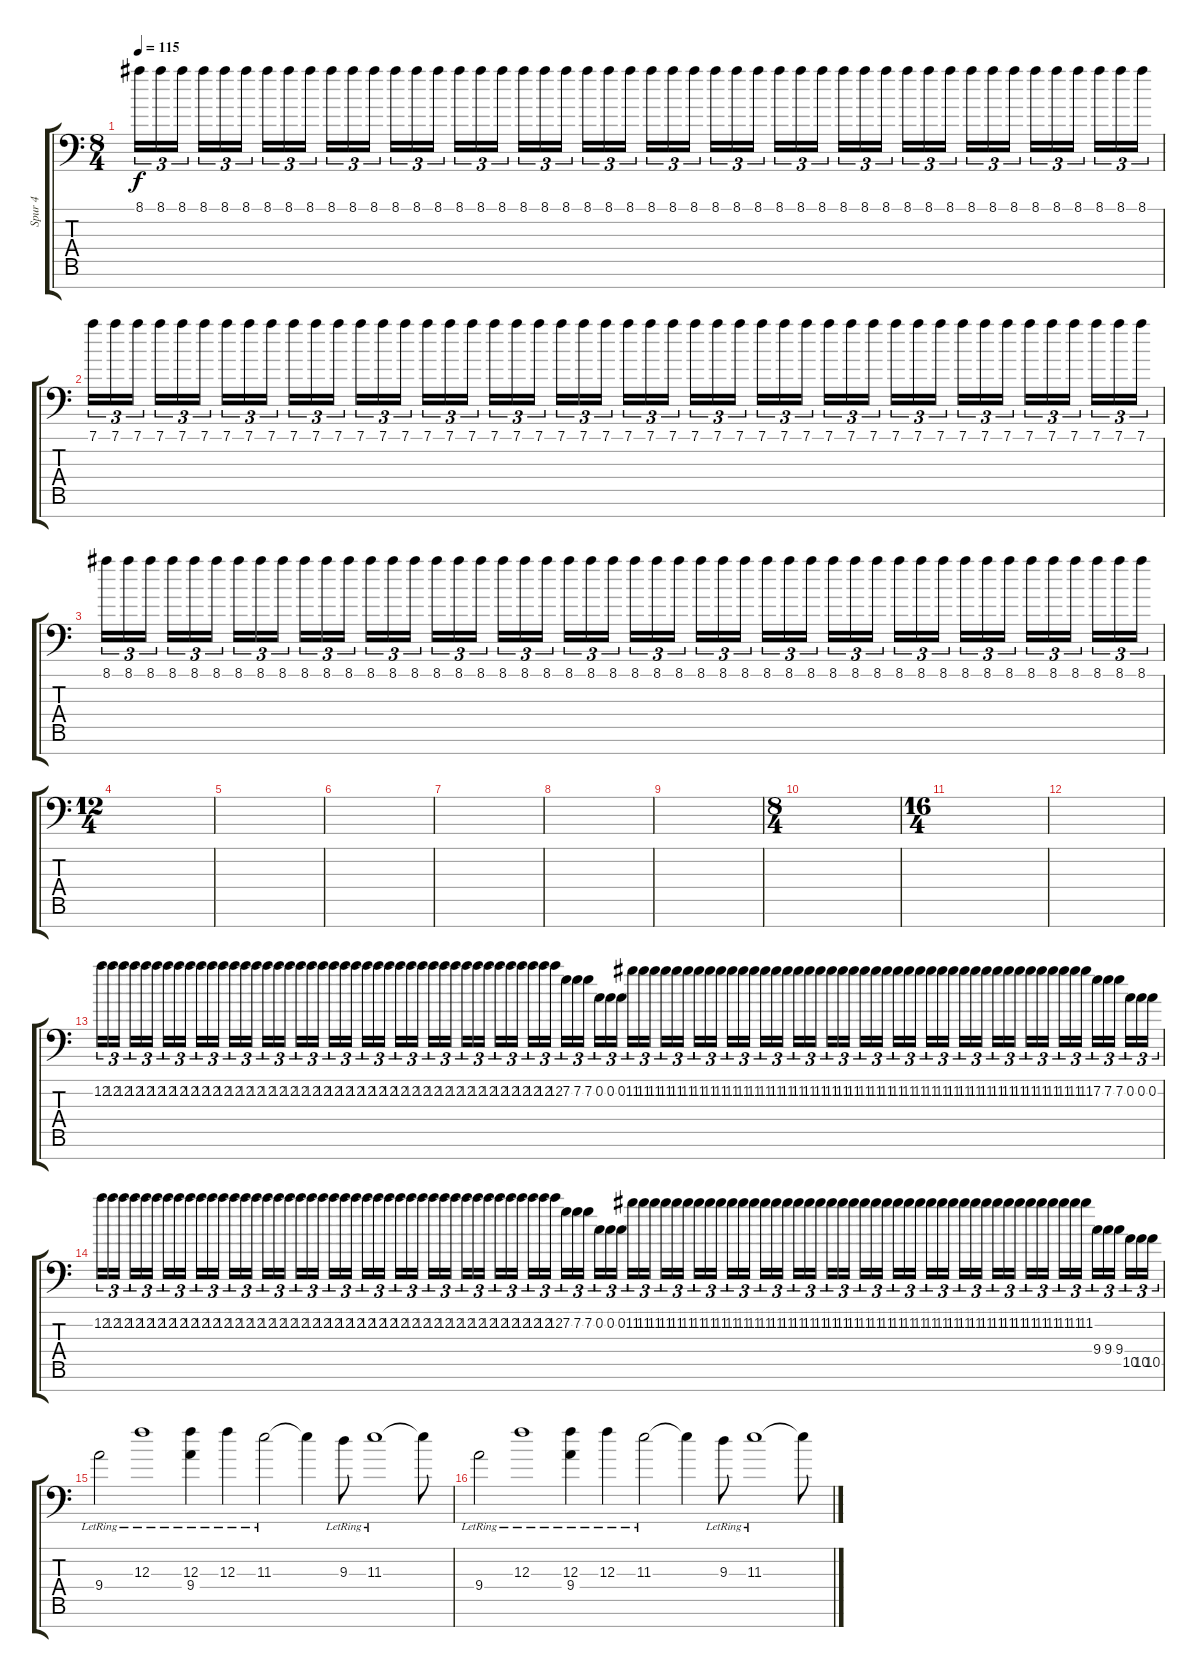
\track ("Spur 4" "Spur 4") {instrument distortionguitar}
\staff {score tabs}
\tuning (D4 A3 F3 C3 G2 D2 A1) {hide}
\ts (8 4)
\tempo 115
\clef f4
\ks c
8.1.16{tu (3 2) dy f} 8.1.16{tu (3 2)} 8.1.16{tu (3 2) beam splitsecondary} 8.1.16{tu (3 2)} 8.1.16{tu (3 2)} 8.1.16{tu (3 2)} 8.1.16{tu (3 2)} 8.1.16{tu (3 2)} 8.1.16{tu (3 2) beam splitsecondary} 8.1.16{tu (3 2)} 8.1.16{tu (3 2)} 8.1.16{tu (3 2)} 8.1.16{tu (3 2)} 8.1.16{tu (3 2)} 8.1.16{tu (3 2) beam splitsecondary} 8.1.16{tu (3 2)} 8.1.16{tu (3 2)} 8.1.16{tu (3 2)} 8.1.16{tu (3 2)} 8.1.16{tu (3 2)} 8.1.16{tu (3 2) beam splitsecondary} 8.1.16{tu (3 2)} 8.1.16{tu (3 2)} 8.1.16{tu (3 2)} 8.1.16{tu (3 2)} 8.1.16{tu (3 2)} 8.1.16{tu (3 2) beam splitsecondary} 8.1.16{tu (3 2)} 8.1.16{tu (3 2)} 8.1.16{tu (3 2)} 8.1.16{tu (3 2)} 8.1.16{tu (3 2)} 8.1.16{tu (3 2) beam splitsecondary} 8.1.16{tu (3 2)} 8.1.16{tu (3 2)} 8.1.16{tu (3 2)} 8.1.16{tu (3 2)} 8.1.16{tu (3 2)} 8.1.16{tu (3 2) beam splitsecondary} 8.1.16{tu (3 2)} 8.1.16{tu (3 2)} 8.1.16{tu (3 2)} 8.1.16{tu (3 2)} 8.1.16{tu (3 2)} 8.1.16{tu (3 2) beam splitsecondary} 8.1.16{tu (3 2)} 8.1.16{tu (3 2)} 8.1.16{tu (3 2)} |
7.1.16{tu (3 2)} 7.1.16{tu (3 2)} 7.1.16{tu (3 2) beam splitsecondary} 7.1.16{tu (3 2)} 7.1.16{tu (3 2)} 7.1.16{tu (3 2)} 7.1.16{tu (3 2)} 7.1.16{tu (3 2)} 7.1.16{tu (3 2) beam splitsecondary} 7.1.16{tu (3 2)} 7.1.16{tu (3 2)} 7.1.16{tu (3 2)} 7.1.16{tu (3 2)} 7.1.16{tu (3 2)} 7.1.16{tu (3 2) beam splitsecondary} 7.1.16{tu (3 2)} 7.1.16{tu (3 2)} 7.1.16{tu (3 2)} 7.1.16{tu (3 2)} 7.1.16{tu (3 2)} 7.1.16{tu (3 2) beam splitsecondary} 7.1.16{tu (3 2)} 7.1.16{tu (3 2)} 7.1.16{tu (3 2)} 7.1.16{tu (3 2)} 7.1.16{tu (3 2)} 7.1.16{tu (3 2) beam splitsecondary} 7.1.16{tu (3 2)} 7.1.16{tu (3 2)} 7.1.16{tu (3 2)} 7.1.16{tu (3 2)} 7.1.16{tu (3 2)} 7.1.16{tu (3 2) beam splitsecondary} 7.1.16{tu (3 2)} 7.1.16{tu (3 2)} 7.1.16{tu (3 2)} 7.1.16{tu (3 2)} 7.1.16{tu (3 2)} 7.1.16{tu (3 2) beam splitsecondary} 7.1.16{tu (3 2)} 7.1.16{tu (3 2)} 7.1.16{tu (3 2)} 7.1.16{tu (3 2)} 7.1.16{tu (3 2)} 7.1.16{tu (3 2) beam splitsecondary} 7.1.16{tu (3 2)} 7.1.16{tu (3 2)} 7.1.16{tu (3 2)} |
8.1.16{tu (3 2)} 8.1.16{tu (3 2)} 8.1.16{tu (3 2) beam splitsecondary} 8.1.16{tu (3 2)} 8.1.16{tu (3 2)} 8.1.16{tu (3 2)} 8.1.16{tu (3 2)} 8.1.16{tu (3 2)} 8.1.16{tu (3 2) beam splitsecondary} 8.1.16{tu (3 2)} 8.1.16{tu (3 2)} 8.1.16{tu (3 2)} 8.1.16{tu (3 2)} 8.1.16{tu (3 2)} 8.1.16{tu (3 2) beam splitsecondary} 8.1.16{tu (3 2)} 8.1.16{tu (3 2)} 8.1.16{tu (3 2)} 8.1.16{tu (3 2)} 8.1.16{tu (3 2)} 8.1.16{tu (3 2) beam splitsecondary} 8.1.16{tu (3 2)} 8.1.16{tu (3 2)} 8.1.16{tu (3 2)} 8.1.16{tu (3 2)} 8.1.16{tu (3 2)} 8.1.16{tu (3 2) beam splitsecondary} 8.1.16{tu (3 2)} 8.1.16{tu (3 2)} 8.1.16{tu (3 2)} 8.1.16{tu (3 2)} 8.1.16{tu (3 2)} 8.1.16{tu (3 2) beam splitsecondary} 8.1.16{tu (3 2)} 8.1.16{tu (3 2)} 8.1.16{tu (3 2)} 8.1.16{tu (3 2)} 8.1.16{tu (3 2)} 8.1.16{tu (3 2) beam splitsecondary} 8.1.16{tu (3 2)} 8.1.16{tu (3 2)} 8.1.16{tu (3 2)} 8.1.16{tu (3 2)} 8.1.16{tu (3 2)} 8.1.16{tu (3 2) beam splitsecondary} 8.1.16{tu (3 2)} 8.1.16{tu (3 2)} 8.1.16{tu (3 2)} |
\ts (12 4)
|
|
|
|
|
|
\ts (8 4)
|
\ts (16 4)
|
|
12.2.16{tu (3 2)} 12.2.16{tu (3 2)} 12.2.16{tu (3 2) beam splitsecondary} 12.2.16{tu (3 2)} 12.2.16{tu (3 2)} 12.2.16{tu (3 2)} 12.2.16{tu (3 2)} 12.2.16{tu (3 2)} 12.2.16{tu (3 2) beam splitsecondary} 12.2.16{tu (3 2)} 12.2.16{tu (3 2)} 12.2.16{tu (3 2)} 12.2.16{tu (3 2)} 12.2.16{tu (3 2)} 12.2.16{tu (3 2) beam splitsecondary} 12.2.16{tu (3 2)} 12.2.16{tu (3 2)} 12.2.16{tu (3 2)} 12.2.16{tu (3 2)} 12.2.16{tu (3 2)} 12.2.16{tu (3 2) beam splitsecondary} 12.2.16{tu (3 2)} 12.2.16{tu (3 2)} 12.2.16{tu (3 2)} 12.2.16{tu (3 2)} 12.2.16{tu (3 2)} 12.2.16{tu (3 2) beam splitsecondary} 12.2.16{tu (3 2)} 12.2.16{tu (3 2)} 12.2.16{tu (3 2)} 12.2.16{tu (3 2)} 12.2.16{tu (3 2)} 12.2.16{tu (3 2) beam splitsecondary} 12.2.16{tu (3 2)} 12.2.16{tu (3 2)} 12.2.16{tu (3 2)} 12.2.16{tu (3 2)} 12.2.16{tu (3 2)} 12.2.16{tu (3 2) beam splitsecondary} 12.2.16{tu (3 2)} 12.2.16{tu (3 2)} 12.2.16{tu (3 2)} 7.2.16{tu (3 2)} 7.2.16{tu (3 2)} 7.2.16{tu (3 2) beam splitsecondary} 0.2.16{tu (3 2)} 0.2.16{tu (3 2)} 0.2.16{tu (3 2)} 11.2.16{tu (3 2)} 11.2.16{tu (3 2)} 11.2.16{tu (3 2) beam splitsecondary} 11.2.16{tu (3 2)} 11.2.16{tu (3 2)} 11.2.16{tu (3 2)} 11.2.16{tu (3 2)} 11.2.16{tu (3 2)} 11.2.16{tu (3 2) beam splitsecondary} 11.2.16{tu (3 2)} 11.2.16{tu (3 2)} 11.2.16{tu (3 2)} 11.2.16{tu (3 2)} 11.2.16{tu (3 2)} 11.2.16{tu (3 2) beam splitsecondary} 11.2.16{tu (3 2)} 11.2.16{tu (3 2)} 11.2.16{tu (3 2)} 11.2.16{tu (3 2)} 11.2.16{tu (3 2)} 11.2.16{tu (3 2) beam splitsecondary} 11.2.16{tu (3 2)} 11.2.16{tu (3 2)} 11.2.16{tu (3 2)} 11.2.16{tu (3 2)} 11.2.16{tu (3 2)} 11.2.16{tu (3 2) beam splitsecondary} 11.2.16{tu (3 2)} 11.2.16{tu (3 2)} 11.2.16{tu (3 2)} 11.2.16{tu (3 2)} 11.2.16{tu (3 2)} 11.2.16{tu (3 2) beam splitsecondary} 11.2.16{tu (3 2)} 11.2.16{tu (3 2)} 11.2.16{tu (3 2)} 11.2.16{tu (3 2)} 11.2.16{tu (3 2)} 11.2.16{tu (3 2) beam splitsecondary} 11.2.16{tu (3 2)} 11.2.16{tu (3 2)} 11.2.16{tu (3 2)} 7.2.16{tu (3 2)} 7.2.16{tu (3 2)} 7.2.16{tu (3 2) beam splitsecondary} 0.2.16{tu (3 2)} 0.2.16{tu (3 2)} 0.2.16{tu (3 2)} |
12.2.16{tu (3 2)} 12.2.16{tu (3 2)} 12.2.16{tu (3 2) beam splitsecondary} 12.2.16{tu (3 2)} 12.2.16{tu (3 2)} 12.2.16{tu (3 2)} 12.2.16{tu (3 2)} 12.2.16{tu (3 2)} 12.2.16{tu (3 2) beam splitsecondary} 12.2.16{tu (3 2)} 12.2.16{tu (3 2)} 12.2.16{tu (3 2)} 12.2.16{tu (3 2)} 12.2.16{tu (3 2)} 12.2.16{tu (3 2) beam splitsecondary} 12.2.16{tu (3 2)} 12.2.16{tu (3 2)} 12.2.16{tu (3 2)} 12.2.16{tu (3 2)} 12.2.16{tu (3 2)} 12.2.16{tu (3 2) beam splitsecondary} 12.2.16{tu (3 2)} 12.2.16{tu (3 2)} 12.2.16{tu (3 2)} 12.2.16{tu (3 2)} 12.2.16{tu (3 2)} 12.2.16{tu (3 2) beam splitsecondary} 12.2.16{tu (3 2)} 12.2.16{tu (3 2)} 12.2.16{tu (3 2)} 12.2.16{tu (3 2)} 12.2.16{tu (3 2)} 12.2.16{tu (3 2) beam splitsecondary} 12.2.16{tu (3 2)} 12.2.16{tu (3 2)} 12.2.16{tu (3 2)} 12.2.16{tu (3 2)} 12.2.16{tu (3 2)} 12.2.16{tu (3 2) beam splitsecondary} 12.2.16{tu (3 2)} 12.2.16{tu (3 2)} 12.2.16{tu (3 2)} 7.2.16{tu (3 2)} 7.2.16{tu (3 2)} 7.2.16{tu (3 2) beam splitsecondary} 0.2.16{tu (3 2)} 0.2.16{tu (3 2)} 0.2.16{tu (3 2)} 11.2.16{tu (3 2)} 11.2.16{tu (3 2)} 11.2.16{tu (3 2) beam splitsecondary} 11.2.16{tu (3 2)} 11.2.16{tu (3 2)} 11.2.16{tu (3 2)} 11.2.16{tu (3 2)} 11.2.16{tu (3 2)} 11.2.16{tu (3 2) beam splitsecondary} 11.2.16{tu (3 2)} 11.2.16{tu (3 2)} 11.2.16{tu (3 2)} 11.2.16{tu (3 2)} 11.2.16{tu (3 2)} 11.2.16{tu (3 2) beam splitsecondary} 11.2.16{tu (3 2)} 11.2.16{tu (3 2)} 11.2.16{tu (3 2)} 11.2.16{tu (3 2)} 11.2.16{tu (3 2)} 11.2.16{tu (3 2) beam splitsecondary} 11.2.16{tu (3 2)} 11.2.16{tu (3 2)} 11.2.16{tu (3 2)} 11.2.16{tu (3 2)} 11.2.16{tu (3 2)} 11.2.16{tu (3 2) beam splitsecondary} 11.2.16{tu (3 2)} 11.2.16{tu (3 2)} 11.2.16{tu (3 2)} 11.2.16{tu (3 2)} 11.2.16{tu (3 2)} 11.2.16{tu (3 2) beam splitsecondary} 11.2.16{tu (3 2)} 11.2.16{tu (3 2)} 11.2.16{tu (3 2)} 11.2.16{tu (3 2)} 11.2.16{tu (3 2)} 11.2.16{tu (3 2) beam splitsecondary} 11.2.16{tu (3 2)} 11.2.16{tu (3 2)} 11.2.16{tu (3 2)} 9.4.16{tu (3 2)} 9.4.16{tu (3 2)} 9.4.16{tu (3 2) beam splitsecondary} 10.5.16{tu (3 2)} 10.5.16{tu (3 2)} 10.5.16{tu (3 2)} |
9.4{lr}.2 12.3{lr}.1 (12.3{lr} 9.4{lr}).4 12.3{lr}.4 11.3{lr}.2 11.3{t}.4 9.3{lr}.8 11.3{lr}.1 11.3{t}.8 |
9.4{lr}.2 12.3{lr}.1 (12.3{lr} 9.4{lr}).4 12.3{lr}.4 11.3{lr}.2 11.3{t}.4 9.3{lr}.8 11.3{lr}.1 11.3{t}.8
